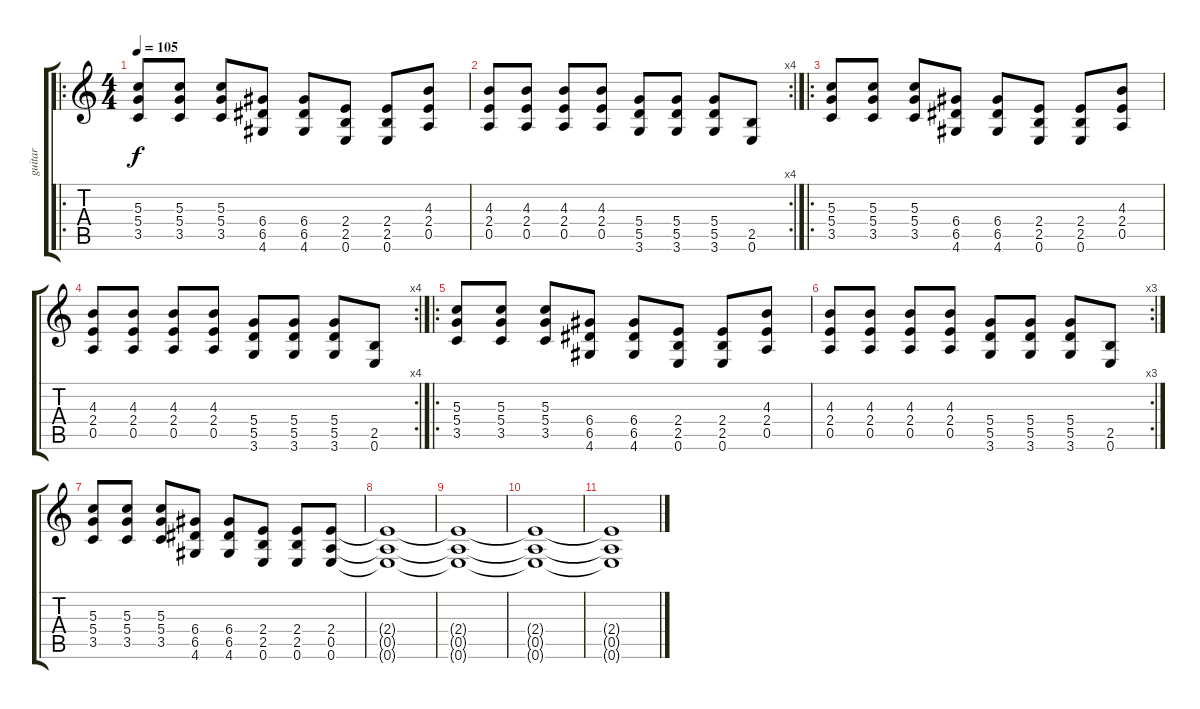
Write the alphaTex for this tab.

\track ("guitar" "guitar") {instrument electricguitarjazz}
\staff {score tabs}
\tuning (E4 B3 G3 D3 A2 E2) {hide}
\ro
\ts (4 4)
\tempo 105
\clef g2
\ks c
(5.3 5.4 3.5).8{dy f} (5.3 5.4 3.5).8 (5.3 5.4 3.5).8 (6.4 6.5 4.6).8 (6.4 6.5 4.6).8 (2.4 2.5 0.6).8 (2.4 2.5 0.6).8 (4.3 2.4 0.5).8 |
\rc 4
(4.3 2.4 0.5).8 (4.3 2.4 0.5).8 (4.3 2.4 0.5).8 (4.3 2.4 0.5).8 (5.4 5.5 3.6).8 (5.4 5.5 3.6).8 (5.4 5.5 3.6).8 (2.5 0.6).8 |
\ro
(5.3 5.4 3.5).8 (5.3 5.4 3.5).8 (5.3 5.4 3.5).8 (6.4 6.5 4.6).8 (6.4 6.5 4.6).8 (2.4 2.5 0.6).8 (2.4 2.5 0.6).8 (4.3 2.4 0.5).8 |
\rc 4
(4.3 2.4 0.5).8 (4.3 2.4 0.5).8 (4.3 2.4 0.5).8 (4.3 2.4 0.5).8 (5.4 5.5 3.6).8 (5.4 5.5 3.6).8 (5.4 5.5 3.6).8 (2.5 0.6).8 |
\ro
(5.3 5.4 3.5).8 (5.3 5.4 3.5).8 (5.3 5.4 3.5).8 (6.4 6.5 4.6).8 (6.4 6.5 4.6).8 (2.4 2.5 0.6).8 (2.4 2.5 0.6).8 (4.3 2.4 0.5).8 |
\rc 3
(4.3 2.4 0.5).8 (4.3 2.4 0.5).8 (4.3 2.4 0.5).8 (4.3 2.4 0.5).8 (5.4 5.5 3.6).8 (5.4 5.5 3.6).8 (5.4 5.5 3.6).8 (2.5 0.6).8 |
(5.3 5.4 3.5).8 (5.3 5.4 3.5).8 (5.3 5.4 3.5).8 (6.4 6.5 4.6).8 (6.4 6.5 4.6).8 (2.4 2.5 0.6).8 (2.4 2.5 0.6).8 (2.4 0.5 0.6).8 |
(2.4{t} 0.5{t} 0.6{t}).1 |
(2.4{t} 0.5{t} 0.6{t}).1 |
(2.4{t} 0.5{t} 0.6{t}).1 |
(2.4{t} 0.5{t} 0.6{t}).1
